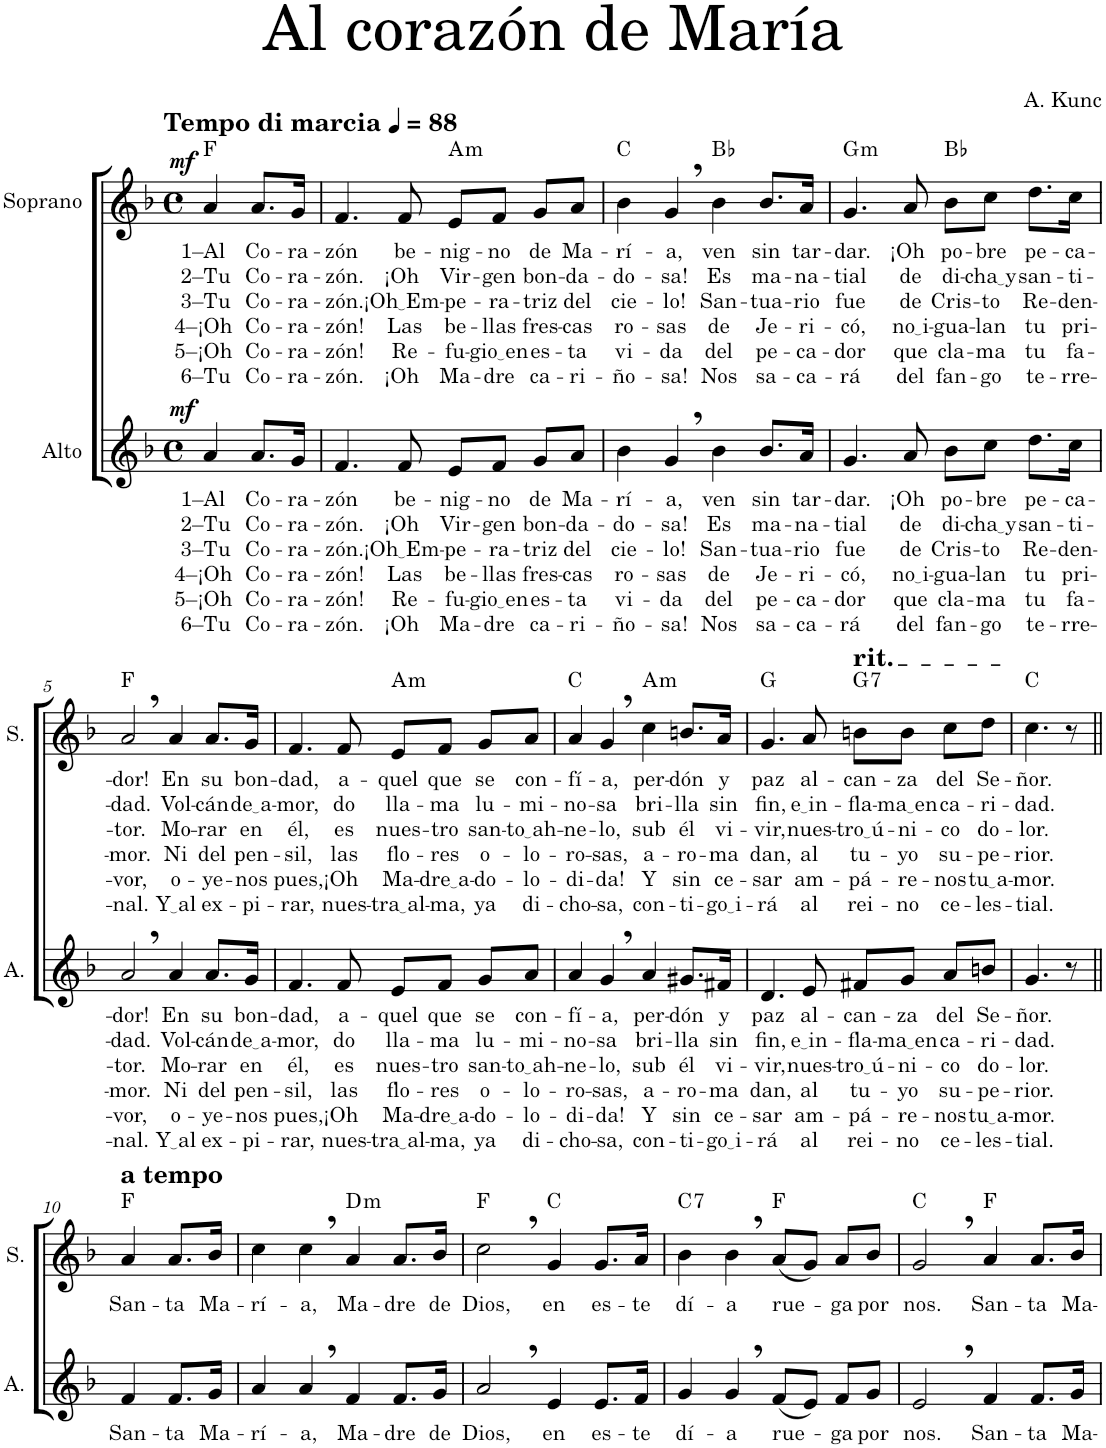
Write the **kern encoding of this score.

**kern	**text	**text	**text	**text	**text	**text	**dynam	**kern	**text	**text	**text	**text	**text	**text	**dynam	**harte
*part2	*part2	*part2	*part2	*part2	*part2	*part2	*part2	*part1	*part1	*part1	*part1	*part1	*part1	*part1	*part1	*part1
*staff2	*staff2	*staff2	*staff2	*staff2	*staff2	*staff2	*staff2	*staff1	*staff1	*staff1	*staff1	*staff1	*staff1	*staff1	*staff1	*
*I"Alto	*	*	*	*	*	*	*	*I"Soprano	*	*	*	*	*	*	*	*
*I'A.	*	*	*	*	*	*	*	*I'S.	*	*	*	*	*	*	*	*
*clefG2	*	*	*	*	*	*	*	*clefG2	*	*	*	*	*	*	*	*
*k[b-]	*	*	*	*	*	*	*	*k[b-]	*	*	*	*	*	*	*	*
*M4/4	*	*	*	*	*	*	*	*M4/4	*	*	*	*	*	*	*	*
*met(c)	*	*	*	*	*	*	*	*met(c)	*	*	*	*	*	*	*	*
*MM88	*	*	*	*	*	*	*	*MM88	*	*	*	*	*	*	*	*
=1	=1	=1	=1	=1	=1	=1	=1	=1	=1	=1	=1	=1	=1	=1	=1	=1
!	!	!	!	!	!	!	!	!LO:TX:a:B:t=Tempo di marcia	!	!	!	!	!	!	!	!
!	!LO:LY:b	!LO:LY:b	!LO:LY:b	!LO:LY:b	!LO:LY:b	!LO:LY:b	!LO:DY:a	!	!LO:LY:b	!LO:LY:b	!LO:LY:b	!LO:LY:b	!LO:LY:b	!LO:LY:b	!LO:DY:a	!
4a/	1–Al	2–Tu	3–Tu	4–¡Oh	5–¡Oh	6–Tu	mf	4a/	1–Al	2–Tu	3–Tu	4–¡Oh	5–¡Oh	6–Tu	mf	F:maj
!	!LO:LY:b	!LO:LY:b	!LO:LY:b	!LO:LY:b	!LO:LY:b	!LO:LY:b	!	!	!LO:LY:b	!LO:LY:b	!LO:LY:b	!LO:LY:b	!LO:LY:b	!LO:LY:b	!	!
8.a/L	Co-	Co-	Co-	Co-	Co-	Co-	.	8.a/L	Co-	Co-	Co-	Co-	Co-	Co-	.	.
!	!LO:LY:b	!LO:LY:b	!LO:LY:b	!LO:LY:b	!LO:LY:b	!LO:LY:b	!	!	!LO:LY:b	!LO:LY:b	!LO:LY:b	!LO:LY:b	!LO:LY:b	!LO:LY:b	!	!
16g/Jk	-ra-	-ra-	-ra-	-ra-	-ra-	-ra-	.	16g/Jk	-ra-	-ra-	-ra-	-ra-	-ra-	-ra-	.	.
=2	=2	=2	=2	=2	=2	=2	=2	=2	=2	=2	=2	=2	=2	=2	=2	=2
!	!LO:LY:b	!LO:LY:b	!LO:LY:b	!LO:LY:b	!LO:LY:b	!LO:LY:b	!	!	!LO:LY:b	!LO:LY:b	!LO:LY:b	!LO:LY:b	!LO:LY:b	!LO:LY:b	!	!
4.f/	-zón	-zón.	-zón.	-zón!	-zón!	-zón.	.	4.f/	-zón	-zón.	-zón.	-zón!	-zón!	-zón.	.	.
!	!LO:LY:b	!LO:LY:b	!LO:LY:b	!LO:LY:b	!LO:LY:b	!LO:LY:b	!	!	!LO:LY:b	!LO:LY:b	!LO:LY:b	!LO:LY:b	!LO:LY:b	!LO:LY:b	!	!
8f/	be-	¡Oh	¡Oh Em	Las	Re-	¡Oh	.	8f/	be-	¡Oh	¡Oh Em	Las	Re-	¡Oh	.	.
!	!LO:LY:b	!LO:LY:b	!LO:LY:b	!LO:LY:b	!LO:LY:b	!LO:LY:b	!	!	!LO:LY:b	!LO:LY:b	!LO:LY:b	!LO:LY:b	!LO:LY:b	!LO:LY:b	!	!LO:H:kt=m
8e/L	-nig-	Vir-	-pe-	be-	-fu-	Ma-	.	8e/L	-nig-	Vir-	-pe-	be-	-fu-	Ma-	.	A:min
!	!LO:LY:b	!LO:LY:b	!LO:LY:b	!LO:LY:b	!LO:LY:b	!LO:LY:b	!	!	!LO:LY:b	!LO:LY:b	!LO:LY:b	!LO:LY:b	!LO:LY:b	!LO:LY:b	!	!
8f/J	-no	-gen	-ra-	-llas	gio en	-dre	.	8f/J	-no	-gen	-ra-	-llas	gio en	-dre	.	.
!	!LO:LY:b	!LO:LY:b	!LO:LY:b	!LO:LY:b	!LO:LY:b	!LO:LY:b	!	!	!LO:LY:b	!LO:LY:b	!LO:LY:b	!LO:LY:b	!LO:LY:b	!LO:LY:b	!	!
8g/L	de	bon-	-triz	fres-	es-	ca-	.	8g/L	de	bon-	-triz	fres-	es-	ca-	.	.
!	!LO:LY:b	!LO:LY:b	!LO:LY:b	!LO:LY:b	!LO:LY:b	!LO:LY:b	!	!	!LO:LY:b	!LO:LY:b	!LO:LY:b	!LO:LY:b	!LO:LY:b	!LO:LY:b	!	!
8a/J	Ma-	-da-	del	-cas	-ta	-ri-	.	8a/J	Ma-	-da-	del	-cas	-ta	-ri-	.	.
=3	=3	=3	=3	=3	=3	=3	=3	=3	=3	=3	=3	=3	=3	=3	=3	=3
!	!LO:LY:b	!LO:LY:b	!LO:LY:b	!LO:LY:b	!LO:LY:b	!LO:LY:b	!	!	!LO:LY:b	!LO:LY:b	!LO:LY:b	!LO:LY:b	!LO:LY:b	!LO:LY:b	!	!
4b-\	-rí-	-do-	cie-	ro-	vi-	-ño-	.	4b-\	-rí-	-do-	cie-	ro-	vi-	-ño-	.	C:maj
!	!LO:LY:b	!LO:LY:b	!LO:LY:b	!LO:LY:b	!LO:LY:b	!LO:LY:b	!	!	!LO:LY:b	!LO:LY:b	!LO:LY:b	!LO:LY:b	!LO:LY:b	!LO:LY:b	!	!
4g,/	-a,	-sa!	-lo!	-sas	-da	-sa!	.	4g,/	-a,	-sa!	-lo!	-sas	-da	-sa!	.	.
!	!LO:LY:b	!LO:LY:b	!LO:LY:b	!LO:LY:b	!LO:LY:b	!LO:LY:b	!	!	!LO:LY:b	!LO:LY:b	!LO:LY:b	!LO:LY:b	!LO:LY:b	!LO:LY:b	!	!
4b-\	ven	Es	San-	de	del	Nos	.	4b-\	ven	Es	San-	de	del	Nos	.	Bb:maj
!	!LO:LY:b	!LO:LY:b	!LO:LY:b	!LO:LY:b	!LO:LY:b	!LO:LY:b	!	!	!LO:LY:b	!LO:LY:b	!LO:LY:b	!LO:LY:b	!LO:LY:b	!LO:LY:b	!	!
8.b-/L	sin	ma-	-tua-	Je-	pe-	sa-	.	8.b-/L	sin	ma-	-tua-	Je-	pe-	sa-	.	.
!	!LO:LY:b	!LO:LY:b	!LO:LY:b	!LO:LY:b	!LO:LY:b	!LO:LY:b	!	!	!LO:LY:b	!LO:LY:b	!LO:LY:b	!LO:LY:b	!LO:LY:b	!LO:LY:b	!	!
16a/Jk	tar-	-na-	-rio	-ri-	-ca-	-ca-	.	16a/Jk	tar-	-na-	-rio	-ri-	-ca-	-ca-	.	.
=4	=4	=4	=4	=4	=4	=4	=4	=4	=4	=4	=4	=4	=4	=4	=4	=4
!	!LO:LY:b	!LO:LY:b	!LO:LY:b	!LO:LY:b	!LO:LY:b	!LO:LY:b	!	!	!LO:LY:b	!LO:LY:b	!LO:LY:b	!LO:LY:b	!LO:LY:b	!LO:LY:b	!	!LO:H:kt=m
4.g/	-dar.	-tial	fue	-có,	-dor	-rá	.	4.g/	-dar.	-tial	fue	-có,	-dor	-rá	.	G:min
!	!LO:LY:b	!LO:LY:b	!LO:LY:b	!LO:LY:b	!LO:LY:b	!LO:LY:b	!	!	!LO:LY:b	!LO:LY:b	!LO:LY:b	!LO:LY:b	!LO:LY:b	!LO:LY:b	!	!
8a/	¡Oh	de	de	no i	que	del	.	8a/	¡Oh	de	de	no i	que	del	.	.
!	!LO:LY:b	!LO:LY:b	!LO:LY:b	!LO:LY:b	!LO:LY:b	!LO:LY:b	!	!	!LO:LY:b	!LO:LY:b	!LO:LY:b	!LO:LY:b	!LO:LY:b	!LO:LY:b	!	!
8b-\L	po-	di-	Cris-	-gua-	cla-	fan-	.	8b-\L	po-	di-	Cris-	-gua-	cla-	fan-	.	Bb:maj
!	!LO:LY:b	!LO:LY:b	!LO:LY:b	!LO:LY:b	!LO:LY:b	!LO:LY:b	!	!	!LO:LY:b	!LO:LY:b	!LO:LY:b	!LO:LY:b	!LO:LY:b	!LO:LY:b	!	!
8cc\J	-bre	cha y	-to	-lan	-ma	-go	.	8cc\J	-bre	cha y	-to	-lan	-ma	-go	.	.
!	!LO:LY:b	!LO:LY:b	!LO:LY:b	!LO:LY:b	!LO:LY:b	!LO:LY:b	!	!	!LO:LY:b	!LO:LY:b	!LO:LY:b	!LO:LY:b	!LO:LY:b	!LO:LY:b	!	!
8.dd\L	pe-	san-	Re-	tu	tu	te-	.	8.dd\L	pe-	san-	Re-	tu	tu	te-	.	.
!	!LO:LY:b	!LO:LY:b	!LO:LY:b	!LO:LY:b	!LO:LY:b	!LO:LY:b	!	!	!LO:LY:b	!LO:LY:b	!LO:LY:b	!LO:LY:b	!LO:LY:b	!LO:LY:b	!	!
16cc\Jk	-ca-	-ti-	-den-	pri-	fa-	-rre-	.	16cc\Jk	-ca-	-ti-	-den-	pri-	fa-	-rre-	.	.
!!LO:LB:g=z
=5	=5	=5	=5	=5	=5	=5	=5	=5	=5	=5	=5	=5	=5	=5	=5	=5
!	!LO:LY:b	!LO:LY:b	!LO:LY:b	!LO:LY:b	!LO:LY:b	!LO:LY:b	!	!	!LO:LY:b	!LO:LY:b	!LO:LY:b	!LO:LY:b	!LO:LY:b	!LO:LY:b	!	!
2a,/	-dor!	-dad.	-tor.	-mor.	-vor,	-nal.	.	2a,/	-dor!	-dad.	-tor.	-mor.	-vor,	-nal.	.	F:maj
!	!LO:LY:b	!LO:LY:b	!LO:LY:b	!LO:LY:b	!LO:LY:b	!LO:LY:b	!	!	!LO:LY:b	!LO:LY:b	!LO:LY:b	!LO:LY:b	!LO:LY:b	!LO:LY:b	!	!
4a/	En	Vol-	Mo-	Ni	o-	Y al	.	4a/	En	Vol-	Mo-	Ni	o-	Y al	.	.
!	!LO:LY:b	!LO:LY:b	!LO:LY:b	!LO:LY:b	!LO:LY:b	!LO:LY:b	!	!	!LO:LY:b	!LO:LY:b	!LO:LY:b	!LO:LY:b	!LO:LY:b	!LO:LY:b	!	!
8.a/L	su	-cán	-rar	del	-ye-	ex-	.	8.a/L	su	-cán	-rar	del	-ye-	ex-	.	.
!	!LO:LY:b	!LO:LY:b	!LO:LY:b	!LO:LY:b	!LO:LY:b	!LO:LY:b	!	!	!LO:LY:b	!LO:LY:b	!LO:LY:b	!LO:LY:b	!LO:LY:b	!LO:LY:b	!	!
16g/Jk	bon-	de a	en	pen-	-nos	-pi-	.	16g/Jk	bon-	de a	en	pen-	-nos	-pi-	.	.
=6	=6	=6	=6	=6	=6	=6	=6	=6	=6	=6	=6	=6	=6	=6	=6	=6
!	!LO:LY:b	!LO:LY:b	!LO:LY:b	!LO:LY:b	!LO:LY:b	!LO:LY:b	!	!	!LO:LY:b	!LO:LY:b	!LO:LY:b	!LO:LY:b	!LO:LY:b	!LO:LY:b	!	!
4.f/	-dad,	-mor,	él,	-sil,	pues,	-rar,	.	4.f/	-dad,	-mor,	él,	-sil,	pues,	-rar,	.	.
!	!LO:LY:b	!LO:LY:b	!LO:LY:b	!LO:LY:b	!LO:LY:b	!LO:LY:b	!	!	!LO:LY:b	!LO:LY:b	!LO:LY:b	!LO:LY:b	!LO:LY:b	!LO:LY:b	!	!
8f/	a-	do	es	las	¡Oh	nues-	.	8f/	a-	do	es	las	¡Oh	nues-	.	.
!	!LO:LY:b	!LO:LY:b	!LO:LY:b	!LO:LY:b	!LO:LY:b	!LO:LY:b	!	!	!LO:LY:b	!LO:LY:b	!LO:LY:b	!LO:LY:b	!LO:LY:b	!LO:LY:b	!	!LO:H:kt=m
8e/L	-quel	lla-	nues-	flo-	Ma-	tra al	.	8e/L	-quel	lla-	nues-	flo-	Ma-	tra al	.	A:min
!	!LO:LY:b	!LO:LY:b	!LO:LY:b	!LO:LY:b	!LO:LY:b	!LO:LY:b	!	!	!LO:LY:b	!LO:LY:b	!LO:LY:b	!LO:LY:b	!LO:LY:b	!LO:LY:b	!	!
8f/J	que	-ma	-tro	-res	dre a	-ma,	.	8f/J	que	-ma	-tro	-res	dre a	-ma,	.	.
!	!LO:LY:b	!LO:LY:b	!LO:LY:b	!LO:LY:b	!LO:LY:b	!LO:LY:b	!	!	!LO:LY:b	!LO:LY:b	!LO:LY:b	!LO:LY:b	!LO:LY:b	!LO:LY:b	!	!
8g/L	se	lu-	san-	o-	-do-	ya	.	8g/L	se	lu-	san-	o-	-do-	ya	.	.
!	!LO:LY:b	!LO:LY:b	!LO:LY:b	!LO:LY:b	!LO:LY:b	!LO:LY:b	!	!	!LO:LY:b	!LO:LY:b	!LO:LY:b	!LO:LY:b	!LO:LY:b	!LO:LY:b	!	!
8a/J	con-	-mi-	to ah	-lo-	-lo-	di-	.	8a/J	con-	-mi-	to ah	-lo-	-lo-	di-	.	.
=7	=7	=7	=7	=7	=7	=7	=7	=7	=7	=7	=7	=7	=7	=7	=7	=7
!	!LO:LY:b	!LO:LY:b	!LO:LY:b	!LO:LY:b	!LO:LY:b	!LO:LY:b	!	!	!LO:LY:b	!LO:LY:b	!LO:LY:b	!LO:LY:b	!LO:LY:b	!LO:LY:b	!	!
4a/	-fí-	-no-	-ne-	-ro-	-di-	-cho-	.	4a/	-fí-	-no-	-ne-	-ro-	-di-	-cho-	.	C:maj
!	!LO:LY:b	!LO:LY:b	!LO:LY:b	!LO:LY:b	!LO:LY:b	!LO:LY:b	!	!	!LO:LY:b	!LO:LY:b	!LO:LY:b	!LO:LY:b	!LO:LY:b	!LO:LY:b	!	!
4g,/	-a,	-sa	-lo,	-sas,	-da!	-sa,	.	4g,/	-a,	-sa	-lo,	-sas,	-da!	-sa,	.	.
!	!LO:LY:b	!LO:LY:b	!LO:LY:b	!LO:LY:b	!LO:LY:b	!LO:LY:b	!	!	!LO:LY:b	!LO:LY:b	!LO:LY:b	!LO:LY:b	!LO:LY:b	!LO:LY:b	!	!LO:H:kt=m
4a/	per-	bri-	sub	a-	Y	con-	.	4cc\	per-	bri-	sub	a-	Y	con-	.	A:min
!	!LO:LY:b	!LO:LY:b	!LO:LY:b	!LO:LY:b	!LO:LY:b	!LO:LY:b	!	!	!LO:LY:b	!LO:LY:b	!LO:LY:b	!LO:LY:b	!LO:LY:b	!LO:LY:b	!	!
8.g#X/L	-dón	-lla	él	-ro-	sin	-ti-	.	8.bn/L	-dón	-lla	él	-ro-	sin	-ti-	.	.
!	!LO:LY:b	!LO:LY:b	!LO:LY:b	!LO:LY:b	!LO:LY:b	!LO:LY:b	!	!	!LO:LY:b	!LO:LY:b	!LO:LY:b	!LO:LY:b	!LO:LY:b	!LO:LY:b	!	!
16f#X/Jk	y	sin	vi-	-ma	ce-	go i	.	16a/Jk	y	sin	vi-	-ma	ce-	go i	.	.
=8	=8	=8	=8	=8	=8	=8	=8	=8	=8	=8	=8	=8	=8	=8	=8	=8
!	!LO:LY:b	!LO:LY:b	!LO:LY:b	!LO:LY:b	!LO:LY:b	!LO:LY:b	!	!	!LO:LY:b	!LO:LY:b	!LO:LY:b	!LO:LY:b	!LO:LY:b	!LO:LY:b	!	!
4.d/	paz	fin,	-vir,	dan,	-sar	-rá	.	4.g/	paz	fin,	-vir,	dan,	-sar	-rá	.	G:maj
!	!LO:LY:b	!LO:LY:b	!LO:LY:b	!LO:LY:b	!LO:LY:b	!LO:LY:b	!	!	!LO:LY:b	!LO:LY:b	!LO:LY:b	!LO:LY:b	!LO:LY:b	!LO:LY:b	!	!
8e/	al-	e in	nues-	al	am-	al	.	8a/	al-	e in	nues-	al	am-	al	.	.
!	!	!	!	!	!	!	!	!LO:TX:a:t=rit.	!	!	!	!	!	!	!	!
!	!LO:LY:b	!LO:LY:b	!LO:LY:b	!LO:LY:b	!LO:LY:b	!LO:LY:b	!	!	!LO:LY:b	!LO:LY:b	!LO:LY:b	!LO:LY:b	!LO:LY:b	!LO:LY:b	!	!LO:H:kt=7
8f#X/L	-can-	-fla-	tro ú	tu-	-pá-	rei-	.	8bn\L	-can-	-fla-	tro ú	tu-	-pá-	rei-	.	G:7
!	!LO:LY:b	!LO:LY:b	!LO:LY:b	!LO:LY:b	!LO:LY:b	!LO:LY:b	!	!	!LO:LY:b	!LO:LY:b	!LO:LY:b	!LO:LY:b	!LO:LY:b	!LO:LY:b	!	!
8g/J	-za	ma en	-ni-	-yo	-re-	-no	.	8b\J	-za	ma en	-ni-	-yo	-re-	-no	.	.
!	!LO:LY:b	!LO:LY:b	!LO:LY:b	!LO:LY:b	!LO:LY:b	!LO:LY:b	!	!	!LO:LY:b	!LO:LY:b	!LO:LY:b	!LO:LY:b	!LO:LY:b	!LO:LY:b	!	!
8a/L	del	ca-	-co	su-	-nos	ce-	.	8cc\L	del	ca-	-co	su-	-nos	ce-	.	.
!	!LO:LY:b	!LO:LY:b	!LO:LY:b	!LO:LY:b	!LO:LY:b	!LO:LY:b	!	!	!LO:LY:b	!LO:LY:b	!LO:LY:b	!LO:LY:b	!LO:LY:b	!LO:LY:b	!	!
8bn/J	Se-	-ri-	do-	-pe-	tu a	-les-	.	8dd\J	Se-	-ri-	do-	-pe-	tu a	-les-	.	.
=9	=9	=9	=9	=9	=9	=9	=9	=9	=9	=9	=9	=9	=9	=9	=9	=9
!	!LO:LY:b	!LO:LY:b	!LO:LY:b	!LO:LY:b	!LO:LY:b	!LO:LY:b	!	!	!LO:LY:b	!LO:LY:b	!LO:LY:b	!LO:LY:b	!LO:LY:b	!LO:LY:b	!	!
4.g/	-ñor.	-dad.	-lor.	-rior.	-mor.	-tial.	.	4.cc\	-ñor.	-dad.	-lor.	-rior.	-mor.	-tial.	.	C:maj
8r	.	.	.	.	.	.	.	8r	.	.	.	.	.	.	.	.
!!LO:LB:g=z
=10||	=10||	=10||	=10||	=10||	=10||	=10||	=10||	=10||	=10||	=10||	=10||	=10||	=10||	=10||	=10||	=10||
!	!	!	!	!	!	!	!	!LO:TX:a:B:t=a tempo	!	!	!	!	!	!	!	!
!	!LO:LY:b	!	!	!	!	!	!	!	!LO:LY:b	!	!	!	!	!	!	!
4f/	San-	.	.	.	.	.	.	4a/	San-	.	.	.	.	.	.	F:maj
!	!LO:LY:b	!	!	!	!	!	!	!	!LO:LY:b	!	!	!	!	!	!	!
8.f/L	-ta	.	.	.	.	.	.	8.a/L	-ta	.	.	.	.	.	.	.
!	!LO:LY:b	!	!	!	!	!	!	!	!LO:LY:b	!	!	!	!	!	!	!
16g/Jk	Ma-	.	.	.	.	.	.	16b-/Jk	Ma-	.	.	.	.	.	.	.
=11	=11	=11	=11	=11	=11	=11	=11	=11	=11	=11	=11	=11	=11	=11	=11	=11
!	!LO:LY:b	!	!	!	!	!	!	!	!LO:LY:b	!	!	!	!	!	!	!
4a/	-rí-	.	.	.	.	.	.	4cc\	-rí-	.	.	.	.	.	.	.
!	!LO:LY:b	!	!	!	!	!	!	!	!LO:LY:b	!	!	!	!	!	!	!
4a,/	-a,	.	.	.	.	.	.	4cc,\	-a,	.	.	.	.	.	.	.
!	!LO:LY:b	!	!	!	!	!	!	!	!LO:LY:b	!	!	!	!	!	!	!LO:H:kt=m
4f/	Ma-	.	.	.	.	.	.	4a/	Ma-	.	.	.	.	.	.	D:min
!	!LO:LY:b	!	!	!	!	!	!	!	!LO:LY:b	!	!	!	!	!	!	!
8.f/L	-dre	.	.	.	.	.	.	8.a/L	-dre	.	.	.	.	.	.	.
!	!LO:LY:b	!	!	!	!	!	!	!	!LO:LY:b	!	!	!	!	!	!	!
16g/Jk	de	.	.	.	.	.	.	16b-/Jk	de	.	.	.	.	.	.	.
=12	=12	=12	=12	=12	=12	=12	=12	=12	=12	=12	=12	=12	=12	=12	=12	=12
!	!LO:LY:b	!	!	!	!	!	!	!	!LO:LY:b	!	!	!	!	!	!	!
2a,/	Dios,	.	.	.	.	.	.	2cc,\	Dios,	.	.	.	.	.	.	F:maj
!	!LO:LY:b	!	!	!	!	!	!	!	!LO:LY:b	!	!	!	!	!	!	!
4e/	en	.	.	.	.	.	.	4g/	en	.	.	.	.	.	.	C:maj
!	!LO:LY:b	!	!	!	!	!	!	!	!LO:LY:b	!	!	!	!	!	!	!
8.e/L	es-	.	.	.	.	.	.	8.g/L	es-	.	.	.	.	.	.	.
!	!LO:LY:b	!	!	!	!	!	!	!	!LO:LY:b	!	!	!	!	!	!	!
16f/Jk	-te	.	.	.	.	.	.	16a/Jk	-te	.	.	.	.	.	.	.
=13	=13	=13	=13	=13	=13	=13	=13	=13	=13	=13	=13	=13	=13	=13	=13	=13
!	!LO:LY:b	!	!	!	!	!	!	!	!LO:LY:b	!	!	!	!	!	!	!LO:H:kt=7
4g/	dí-	.	.	.	.	.	.	4b-\	dí-	.	.	.	.	.	.	C:7
!	!LO:LY:b	!	!	!	!	!	!	!	!LO:LY:b	!	!	!	!	!	!	!
4g,/	-a	.	.	.	.	.	.	4b-,\	-a	.	.	.	.	.	.	.
!	!LO:LY:b	!	!	!	!	!	!	!	!LO:LY:b	!	!	!	!	!	!	!
(8f/L	rue-	.	.	.	.	.	.	(8a/L	rue-	.	.	.	.	.	.	F:maj
8e/J)	.	.	.	.	.	.	.	8g/J)	.	.	.	.	.	.	.	.
!	!LO:LY:b	!	!	!	!	!	!	!	!LO:LY:b	!	!	!	!	!	!	!
8f/L	-ga	.	.	.	.	.	.	8a/L	-ga	.	.	.	.	.	.	.
!	!LO:LY:b	!	!	!	!	!	!	!	!LO:LY:b	!	!	!	!	!	!	!
8g/J	por	.	.	.	.	.	.	8b-/J	por	.	.	.	.	.	.	.
=14	=14	=14	=14	=14	=14	=14	=14	=14	=14	=14	=14	=14	=14	=14	=14	=14
!	!LO:LY:b	!	!	!	!	!	!	!	!LO:LY:b	!	!	!	!	!	!	!
2e,/	nos.	.	.	.	.	.	.	2g,/	nos.	.	.	.	.	.	.	C:maj
!	!LO:LY:b	!	!	!	!	!	!	!	!LO:LY:b	!	!	!	!	!	!	!
4f/	San-	.	.	.	.	.	.	4a/	San-	.	.	.	.	.	.	F:maj
!	!LO:LY:b	!	!	!	!	!	!	!	!LO:LY:b	!	!	!	!	!	!	!
8.f/L	-ta	.	.	.	.	.	.	8.a/L	-ta	.	.	.	.	.	.	.
!	!LO:LY:b	!	!	!	!	!	!	!	!LO:LY:b	!	!	!	!	!	!	!
16g/Jk	Ma-	.	.	.	.	.	.	16b-/Jk	Ma-	.	.	.	.	.	.	.
=	=	=	=	=	=	=	=	=	=	=	=	=	=	=	=	=
*-	*-	*-	*-	*-	*-	*-	*-	*-	*-	*-	*-	*-	*-	*-	*-	*-
